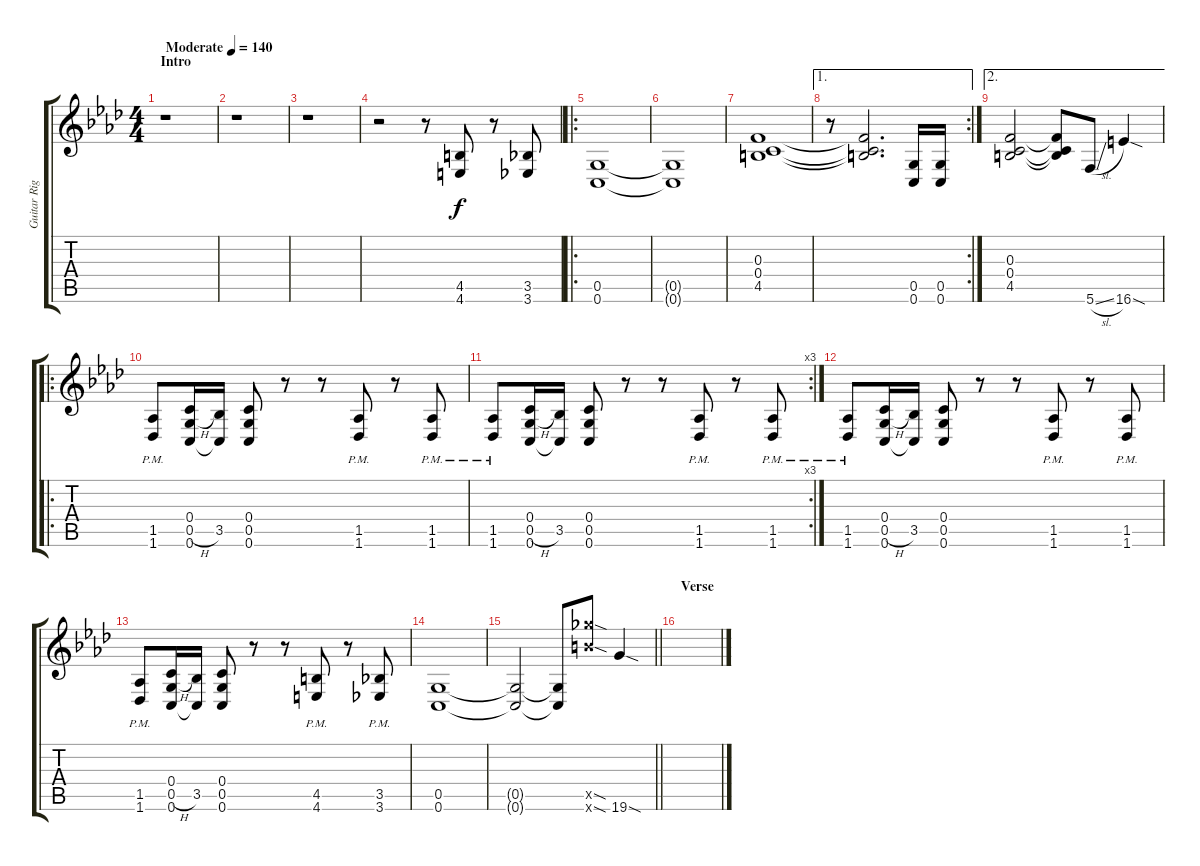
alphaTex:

\track ("Guitar Right" "Guitar Rig") {instrument distortionguitar}
\staff {score tabs}
\tuning (D4 A3 F3 C3 G2 C2) {hide}
\ts (4 4)
\section ("" "Intro")
\tempo (140 "Moderate")
\clef g2
\ks ab
r.1{dy f instrument distortionguitar} |
r.1 |
r.1 |
r.2 r.8 (4.5 4.6).8 r.8 (3.5 3.6).8 |
\ro
(0.5 0.6).1 |
(0.5{t} 0.6{t}).1 |
(0.3 0.4 4.5).1 |
\ae 1
\rc 2
r.8 (0.3{t} 0.4{t} 4.5{t}).2{d} (0.5 0.6).16 (0.5 0.6).16 |
\ae 2
(0.3 0.4 4.5).2 (0.3{t} 0.4{t} 4.5{t}).8 5.6{sl}.8 16.6{sod}.4 |
\ro
(1.5{pm} 1.6{pm}).8 (0.4 0.5{h} 0.6).16 (3.5 0.6{t}).16 (0.4 0.5 0.6).8 r.8 r.8 (1.5{pm} 1.6{pm}).8 r.8 (1.5{pm} 1.6{pm}).8 |
\rc 3
(1.5{pm} 1.6{pm}).8 (0.4 0.5{h} 0.6).16 (3.5 0.6{t}).16 (0.4 0.5 0.6).8 r.8 r.8 (1.5{pm} 1.6{pm}).8 r.8 (1.5{pm} 1.6{pm}).8 |
(1.5{pm} 1.6{pm}).8 (0.4 0.5{h} 0.6).16 (3.5 0.6{t}).16 (0.4 0.5 0.6).8 r.8 r.8 (1.5{pm} 1.6{pm}).8 r.8 (1.5{pm} 1.6{pm}).8 |
(1.5{pm} 1.6{pm}).8 (0.4 0.5{h} 0.6).16 (3.5 0.6{t}).16 (0.4 0.5 0.6).8 r.8 r.8 (4.5{pm} 4.6{pm}).8 r.8 (3.5{pm} 3.6{pm}).8 |
(0.5 0.6).1 |
\barLineRight lightlight
(0.5{t} 0.6{t}).2 (0.5{t} 0.6{t}).8 (23.5{sod x} 23.6{sod x}).8 19.6{sod}.4 |
\section ("" "Verse")
